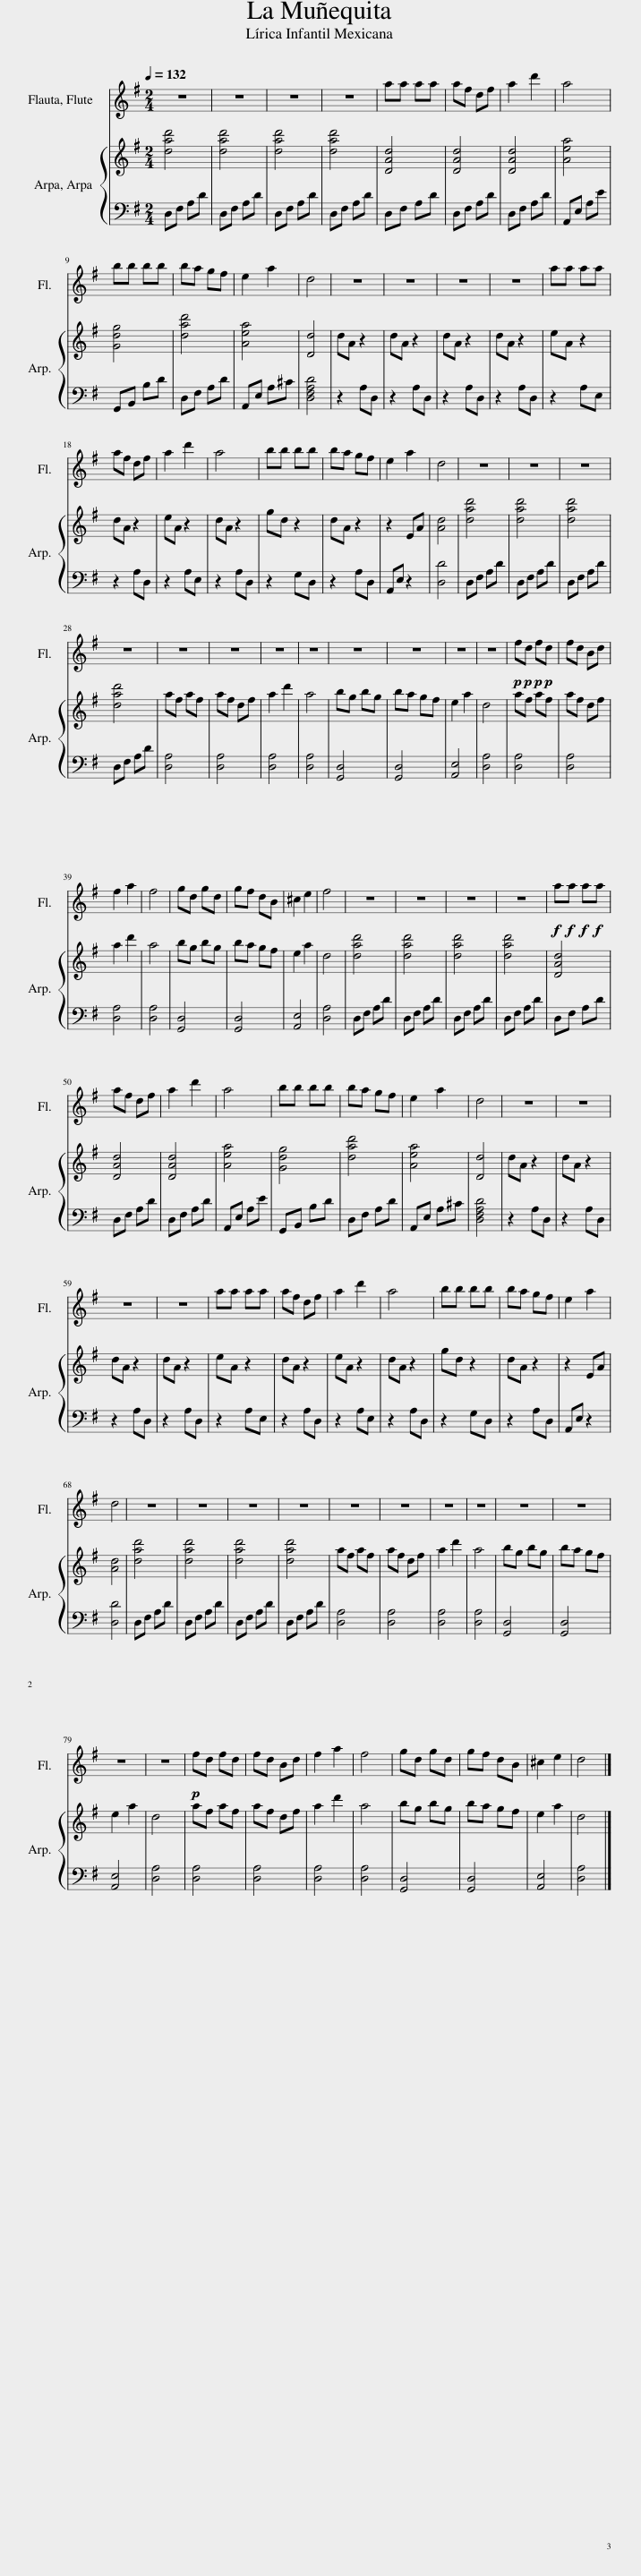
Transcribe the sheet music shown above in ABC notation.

X:1
%%score 1 { 2 | 3 }
L:1/8
Q:1/4=132
M:2/4
I:linebreak $
K:G
V:1 treble
V:2 treble
V:3 bass
V:1
 z4 | z4 | z4 | z4 | aa aa | %5
 af df | a2 d'2 | a4 |$ bb bb | ba gf | %10
 e2 a2 | d4 | z4 | z4 | z4 | %15
 z4 | aa aa |$ af df | a2 d'2 | a4 | %20
 bb bb | ba gf | e2 a2 | d4 | z4 | %25
 z4 | z4 |$ z4 | z4 | z4 | %30
 z4 | z4 | z4 | z4 | z4 | %35
 z4 |!p! f!p!d!p! f!p!d | fd Bd |$ f2 a2 | f4 | %40
 gd gd | gf dB | ^c2 e2 | f4 | z4 | %45
 z4 | z4 | z4 |!f! a!f!a!f! a!f!a |$ af df | %50
 a2 d'2 | a4 | bb bb | ba gf | e2 a2 | %55
 d4 | z4 | z4 |$ z4 | z4 | %60
 aa aa | af df | a2 d'2 | a4 | bb bb | %65
 ba gf | e2 a2 |$ d4 | z4 | z4 | %70
 z4 | z4 | z4 | z4 | z4 | %75
 z4 | z4 | z4 |$ z4 | z4 | %80
!p! fd fd | fd Bd | f2 a2 | f4 | gd gd | %85
 gf dB | ^c2 e2 | d4 |] %88
V:2
 [dad']4 | [dad']4 | [dad']4 | [dad']4 | [DAd]4 | %5
 [DAd]4 | [DAd]4 | [Aea]4 |$ [Gdg]4 | [dad']4 | %10
 [Aea]4 | [Dd]4 | dA z2 | dA z2 | dA z2 | %15
 dA z2 | eA z2 |$ dA z2 | eA z2 | dA z2 | %20
 gd z2 | dA z2 | z2 EA | [Ad]4 | [dad']4 | %25
 [dad']4 | [dad']4 |$ [dad']4 | af af | af df | %30
 a2 d'2 | a4 | bg bg | ba gf | e2 a2 | %35
 d4 | af af | af df |$ a2 d'2 | a4 | %40
 bg bg | ba gf | e2 a2 | d4 | [dad']4 | %45
 [dad']4 | [dad']4 | [dad']4 | [DAd]4 |$ [DAd]4 | %50
 [DAd]4 | [Aea]4 | [Gdg]4 | [dad']4 | [Aea]4 | %55
 [Dd]4 | dA z2 | dA z2 |$ dA z2 | dA z2 | %60
 eA z2 | dA z2 | eA z2 | dA z2 | gd z2 | %65
 dA z2 | z2 EA |$ [Ad]4 | [dad']4 | [dad']4 | %70
 [dad']4 | [dad']4 | af af | af df | a2 d'2 | %75
 a4 | bg bg | ba gf |$ e2 a2 | d4 | %80
 af af | af df | a2 d'2 | a4 | bg bg | %85
 ba gf | e2 a2 | d4 |] %88
V:3
 D,F, A,D | D,F, A,D | D,F, A,D | D,F, A,D | D,F, A,D | %5
 D,F, A,D | D,F, A,D | A,,E, A,E |$ G,,B,, B,D | D,F, A,D | %10
 A,,E, A,^C | [D,F,A,D]4 | z2 A,D, | z2 A,D, | z2 A,D, | %15
 z2 A,D, | z2 A,E, |$ z2 A,D, | z2 A,E, | z2 A,D, | %20
 z2 G,D, | z2 A,D, | A,,E, z2 | [D,D]4 | D,F, A,D | %25
 D,F, A,D | D,F, A,D |$ D,F, A,D | [D,A,]4 | [D,A,]4 | %30
 [D,A,]4 | [D,A,]4 | [G,,D,]4 | [G,,D,]4 | [A,,E,]4 | %35
 [D,A,]4 | [D,A,]4 | [D,A,]4 |$ [D,A,]4 | [D,A,]4 | %40
 [G,,D,]4 | [G,,D,]4 | [A,,E,]4 | [D,A,]4 | D,F, A,D | %45
 D,F, A,D | D,F, A,D | D,F, A,D | D,F, A,D |$ D,F, A,D | %50
 D,F, A,D | A,,E, A,E | G,,B,, B,D | D,F, A,D | A,,E, A,^C | %55
 [D,F,A,D]4 | z2 A,D, | z2 A,D, |$ z2 A,D, | z2 A,D, | %60
 z2 A,E, | z2 A,D, | z2 A,E, | z2 A,D, | z2 G,D, | %65
 z2 A,D, | A,,E, z2 |$ [D,D]4 | D,F, A,D | D,F, A,D | %70
 D,F, A,D | D,F, A,D | [D,A,]4 | [D,A,]4 | [D,A,]4 | %75
 [D,A,]4 | [G,,D,]4 | [G,,D,]4 |$ [A,,E,]4 | [D,A,]4 | %80
 [D,A,]4 | [D,A,]4 | [D,A,]4 | [D,A,]4 | [G,,D,]4 | %85
 [G,,D,]4 | [A,,E,]4 | [D,A,]4 |] %88
